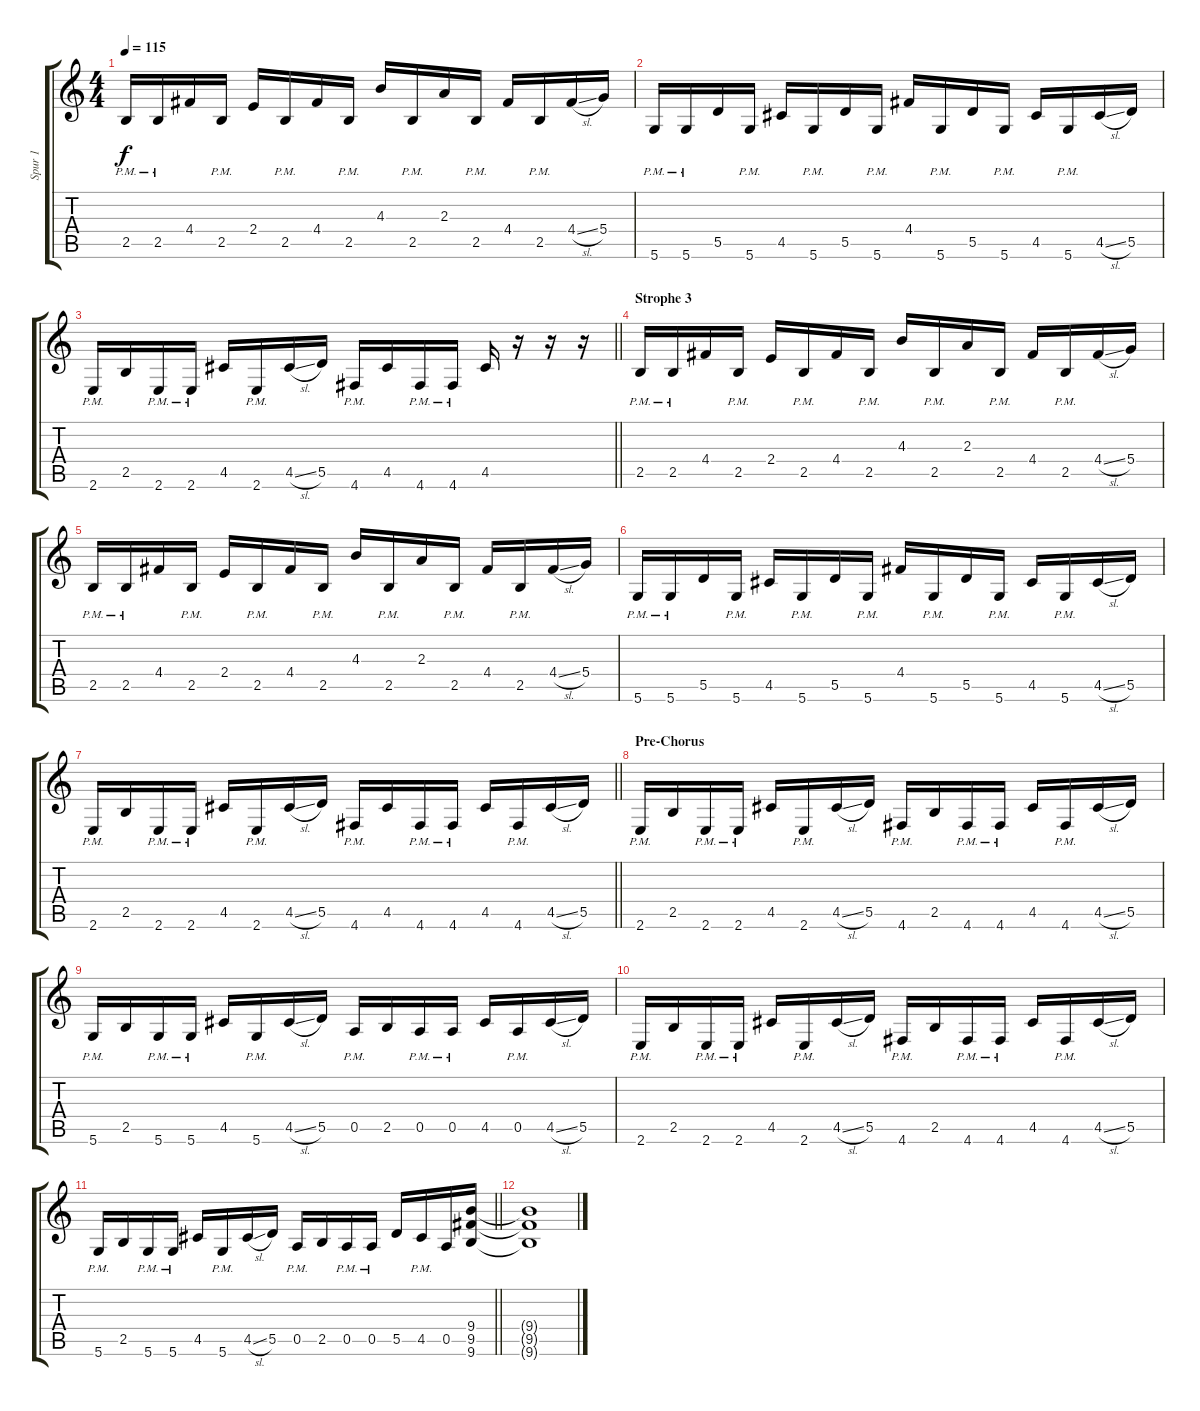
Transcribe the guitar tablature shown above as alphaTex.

\track ("Spur 1" "Spur 1") {instrument overdrivenguitar}
\staff {score tabs}
\tuning (E4 B3 G3 D3 A2 D2) {hide}
\ts (4 4)
\tempo 115
\clef g2
\ks c
2.5{pm}.16{dy f} 2.5{pm}.16 4.4.16 2.5{pm}.16 2.4.16 2.5{pm}.16 4.4.16 2.5{pm}.16 4.3.16 2.5{pm}.16 2.3.16 2.5{pm}.16 4.4.16 2.5{pm}.16 4.4{sl}.16 5.4.16 |
5.6{pm}.16 5.6{pm}.16 5.5.16 5.6{pm}.16 4.5.16 5.6{pm}.16 5.5.16 5.6{pm}.16 4.4.16 5.6{pm}.16 5.5.16 5.6{pm}.16 4.5.16 5.6{pm}.16 4.5{sl}.16 5.5.16 |
\barLineRight lightlight
2.6{pm}.16 2.5.16 2.6{pm}.16 2.6{pm}.16 4.5.16 2.6{pm}.16 4.5{sl}.16 5.5.16 4.6{pm}.16 4.5.16 4.6{pm}.16 4.6{pm}.16 4.5.16 r.16 r.16 r.16 |
\section ("" "Strophe 3")
2.5{pm}.16 2.5{pm}.16 4.4.16 2.5{pm}.16 2.4.16 2.5{pm}.16 4.4.16 2.5{pm}.16 4.3.16 2.5{pm}.16 2.3.16 2.5{pm}.16 4.4.16 2.5{pm}.16 4.4{sl}.16 5.4.16 |
2.5{pm}.16 2.5{pm}.16 4.4.16 2.5{pm}.16 2.4.16 2.5{pm}.16 4.4.16 2.5{pm}.16 4.3.16 2.5{pm}.16 2.3.16 2.5{pm}.16 4.4.16 2.5{pm}.16 4.4{sl}.16 5.4.16 |
5.6{pm}.16 5.6{pm}.16 5.5.16 5.6{pm}.16 4.5.16 5.6{pm}.16 5.5.16 5.6{pm}.16 4.4.16 5.6{pm}.16 5.5.16 5.6{pm}.16 4.5.16 5.6{pm}.16 4.5{sl}.16 5.5.16 |
\barLineRight lightlight
2.6{pm}.16 2.5.16 2.6{pm}.16 2.6{pm}.16 4.5.16 2.6{pm}.16 4.5{sl}.16 5.5.16 4.6{pm}.16 4.5.16 4.6{pm}.16 4.6{pm}.16 4.5.16 4.6{pm}.16 4.5{sl}.16 5.5.16 |
\section ("" "Pre-Chorus")
2.6{pm}.16 2.5.16 2.6{pm}.16 2.6{pm}.16 4.5.16 2.6{pm}.16 4.5{sl}.16 5.5.16 4.6{pm}.16 2.5.16 4.6{pm}.16 4.6{pm}.16 4.5.16 4.6{pm}.16 4.5{sl}.16 5.5.16 |
5.6{pm}.16 2.5.16 5.6{pm}.16 5.6{pm}.16 4.5.16 5.6{pm}.16 4.5{sl}.16 5.5.16 0.5{pm}.16 2.5.16 0.5{pm}.16 0.5{pm}.16 4.5.16 0.5{pm}.16 4.5{sl}.16 5.5.16 |
2.6{pm}.16 2.5.16 2.6{pm}.16 2.6{pm}.16 4.5.16 2.6{pm}.16 4.5{sl}.16 5.5.16 4.6{pm}.16 2.5.16 4.6{pm}.16 4.6{pm}.16 4.5.16 4.6{pm}.16 4.5{sl}.16 5.5.16 |
\barLineRight lightlight
5.6{pm}.16 2.5.16 5.6{pm}.16 5.6{pm}.16 4.5.16 5.6{pm}.16 4.5{sl}.16 5.5.16 0.5{pm}.16 2.5.16 0.5{pm}.16 0.5{pm}.16 5.5.16 4.5{pm}.16 0.5.16 (9.4 9.5 9.6).16 |
(9.4{t} 9.5{t} 9.6{t}).1
